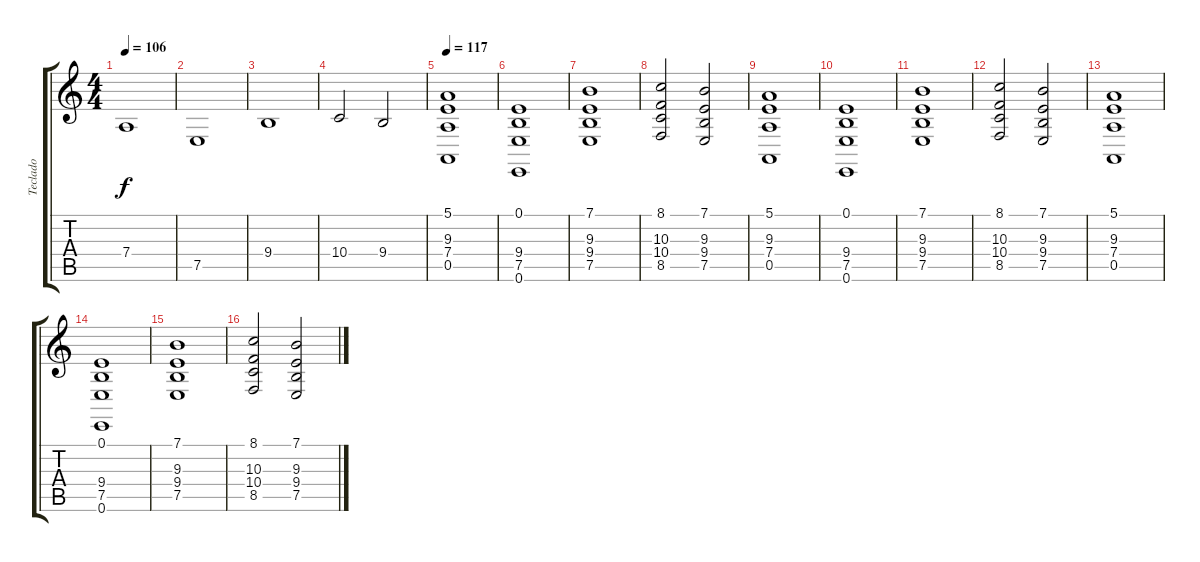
\track ("Teclado" "Teclado") {instrument choiraahs}
\staff {score tabs}
\tuning (E4 B3 G3 D3 A2 E2) {hide}
\ts (4 4)
\tempo 106
\clef g2
\ks c
7.4.1{dy f volume 13} |
7.5.1 |
9.4.1 |
10.4.2 9.4.2 |
\tempo 117
(5.1 9.3 7.4 0.5).1 |
(0.1 9.4 7.5 0.6).1 |
(7.1 9.3 9.4 7.5).1 |
(8.1 10.3 10.4 8.5).2 (7.1 9.3 9.4 7.5).2 |
(5.1 9.3 7.4 0.5).1 |
(0.1 9.4 7.5 0.6).1 |
(7.1 9.3 9.4 7.5).1 |
(8.1 10.3 10.4 8.5).2 (7.1 9.3 9.4 7.5).2 |
(5.1 9.3 7.4 0.5).1 |
(0.1 9.4 7.5 0.6).1 |
(7.1 9.3 9.4 7.5).1 |
(8.1 10.3 10.4 8.5).2 (7.1 9.3 9.4 7.5).2
